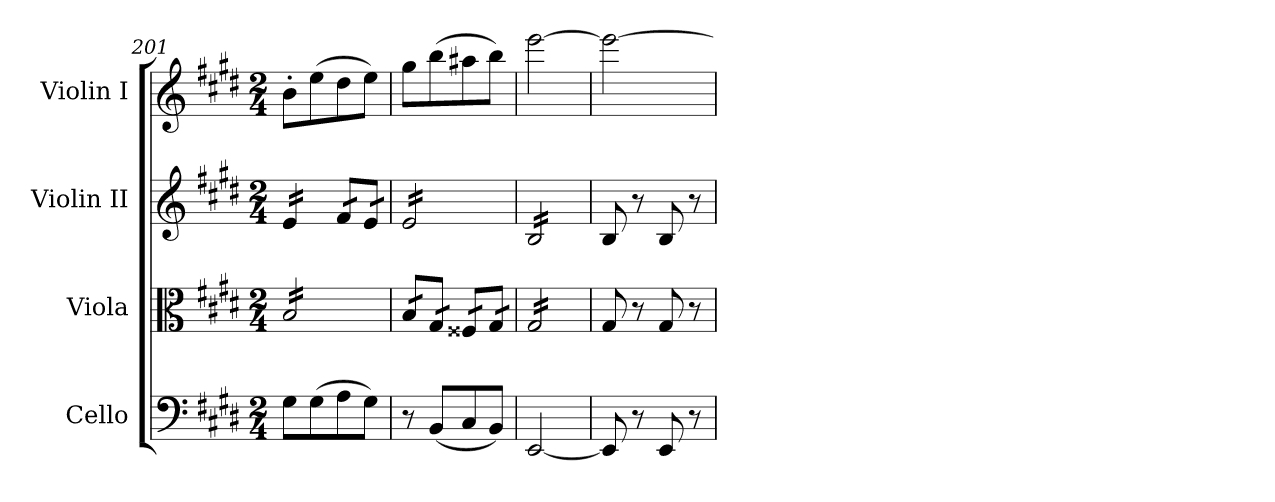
**kern	**kern	**kern	**kern
*part4	*part3	*part2	*part1
*staff4	*staff3	*staff2	*staff1
*I"Cello	*I"Viola	*I"Violin II	*I"Violin I
*	*I'Vla	*I'Vln	*I'Vln
*clefF4	*clefC3	*clefG2	*clefG2
*k[f#c#g#d#]	*k[f#c#g#d#]	*k[f#c#g#d#]	*k[f#c#g#d#]
*M2/4	*M2/4	*M2/4	*M2/4
=201	=201	=201	=201
*	*tremolo	*	*
*	*	*tremolo	*
8G#\L	16B/LL	16e/LL	8b'\L
.	16B/	16e/	.
(>8G#\	16B/	16e/	(>8ee\
.	16B/	16e/JJ	.
8A\	16B/	16f#/LL	8dd#\
.	16B/	16f#/	.
8G#\J)	16B/	16e/	8ee\J)
.	16B/JJ	16e/JJ	.
=202	=202	=202	=202
8r	16B/LL	16e/LL	8gg#\L
.	16B/	16e/	.
(<8BB/L	16G#/	16e/	(>8bb\
.	16G#/JJ	16e/	.
8C#/	16F##X/LL	16e/	8aa#X\
.	16F##X/	16e/	.
8BB/J)	16G#/	16e/	8bb\J)
.	16G#/JJ	16e/JJ	.
=203	=203	=203	=203
[2EE/	16G#/LL	16B/LL	[2eee\
.	16G#/	16B/	.
.	16G#/	16B/	.
.	16G#/	16B/	.
.	16G#/	16B/	.
.	16G#/	16B/	.
.	16G#/	16B/	.
.	16G#/JJ	16B/JJ	.
*	*	*Xtremolo	*
*	*Xtremolo	*	*
=204	=204	=204	=204
8EE/]	8G#/	8B/	2eee\_
8r	8r	8r	.
8EE/	8G#/	8B/	.
8r	8r	8r	.
=	=	=	=
*-	*-	*-	*-
